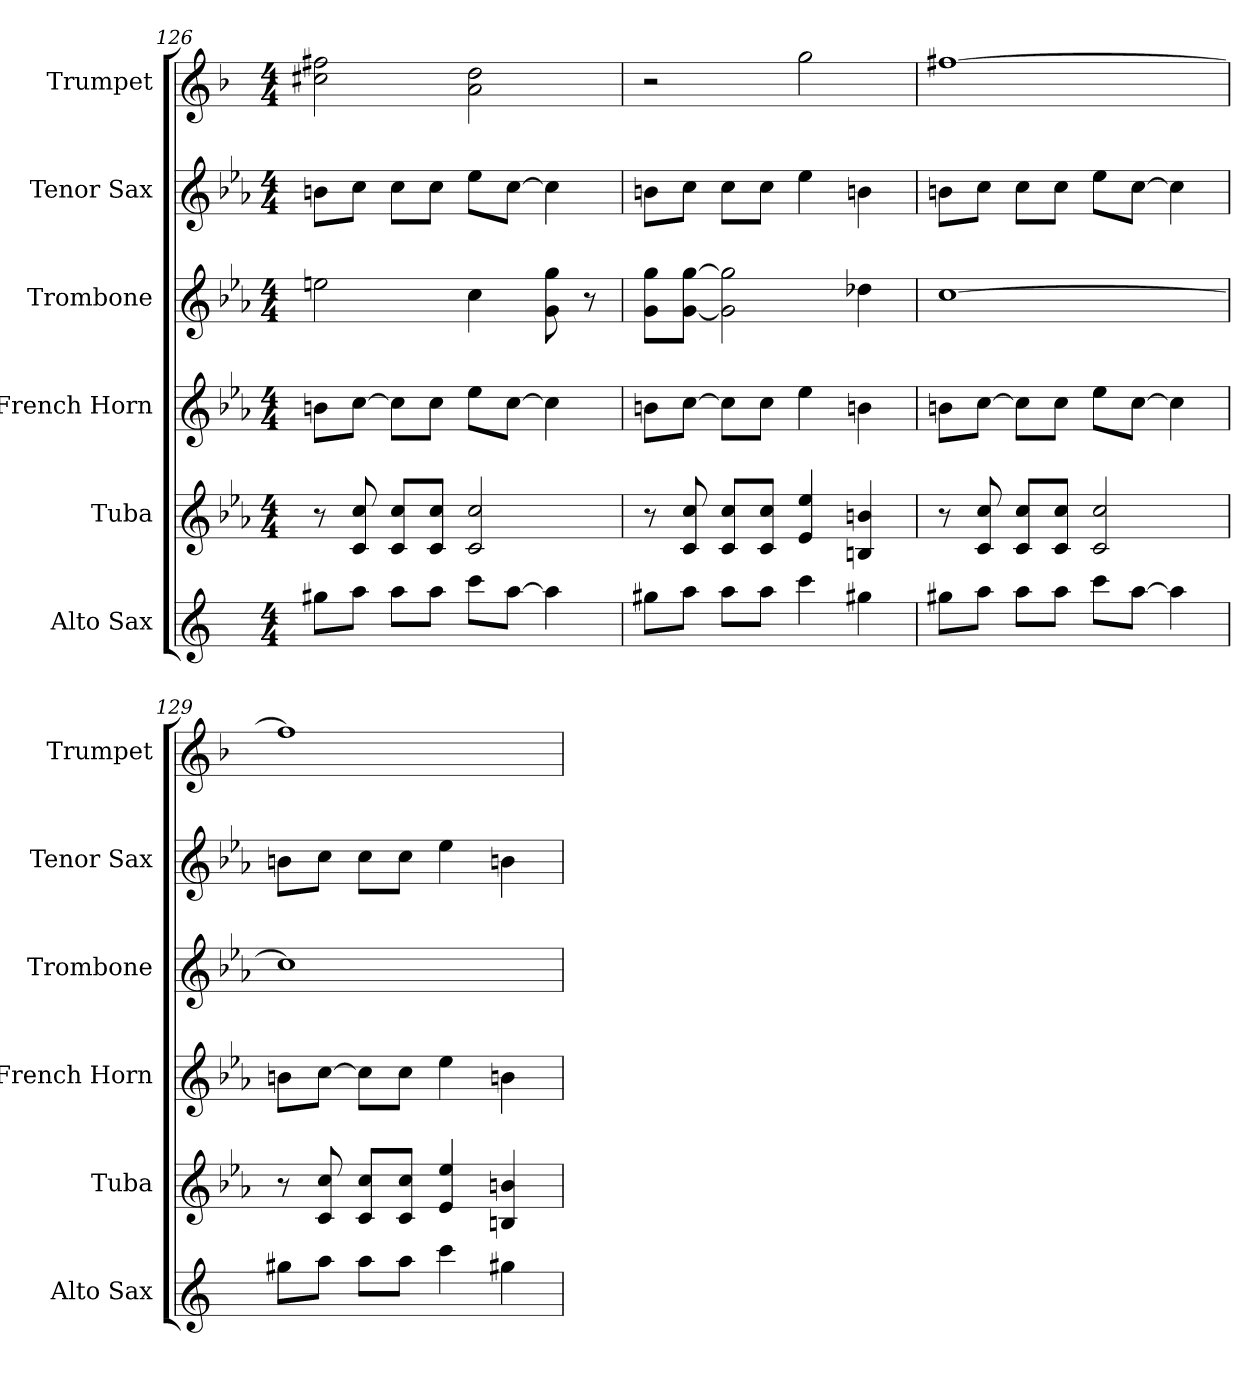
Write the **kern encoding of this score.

**kern	**kern	**kern	**kern	**kern	**kern
*part6	*part5	*part4	*part3	*part2	*part1
*staff6	*staff5	*staff4	*staff3	*staff2	*staff1
*I"Alto Sax	*I"Tuba	*I"French Horn	*I"Trombone	*I"Tenor Sax	*I"Trumpet
*I'Alto Sax	*I'Tuba	*I'French Horn	*I'Trombone	*I'Tenor Sax	*I'Trumpet
*clefG2	*clefG2	*clefG2	*clefG2	*clefG2	*clefG2
*ITrd5c9	*ITrd15c26	*ITrd8c14	*ITrd8c14	*ITrd8c14	*ITrd1c2
*k[b-e-a-]	*k[b-e-a-]	*k[b-e-a-]	*k[b-e-a-]	*k[b-e-a-]	*k[b-e-a-]
*M4/4	*M4/4	*M4/4	*M4/4	*M4/4	*M4/4
=126	=126	=126	=126	=126	=126
8bnL	8r	8BnL	2en	8BnL	2bn 2een
8ccJ	8CC 8C	[8cJ	.	8cJ	.
8ccL	8CC 8CL	8cL]	.	8cL	.
8ccJ	8CC 8CJ	8cJ	.	8cJ	.
8ee-L	2CC 2C	8e-L	4c	8e-L	2g 2cc
[8ccJ	.	[8cJ	.	[8cJ	.
4cc]	.	4c]	8G 8g	4c]	.
.	.	.	8r	.	.
=127	=127	=127	=127	=127	=127
8bnL	8r	8BnL	8G 8gL	8BnL	2r
8ccJ	8CC 8C	[8cJ	[8G [8gJ	8cJ	.
8ccL	8CC 8CL	8cL]	2G] 2g]	8cL	.
8ccJ	8CC 8CJ	8cJ	.	8cJ	.
4ee-	4EE- 4E-	4e-	.	4e-	2ff
4bn	4BBBn 4BBn	4Bn	4d-X	4Bn	.
=128	=128	=128	=128	=128	=128
8bnL	8r	8BnL	[1c	8BnL	[1een
8ccJ	8CC 8C	[8cJ	.	8cJ	.
8ccL	8CC 8CL	8cL]	.	8cL	.
8ccJ	8CC 8CJ	8cJ	.	8cJ	.
8ee-L	2CC 2C	8e-L	.	8e-L	.
[8ccJ	.	[8cJ	.	[8cJ	.
4cc]	.	4c]	.	4c]	.
=129	=129	=129	=129	=129	=129
8bnL	8r	8BnL	1c]	8BnL	1een]
8ccJ	8CC 8C	[8cJ	.	8cJ	.
8ccL	8CC 8CL	8cL]	.	8cL	.
8ccJ	8CC 8CJ	8cJ	.	8cJ	.
4ee-	4EE- 4E-	4e-	.	4e-	.
4bn	4BBBn 4BBn	4Bn	.	4Bn	.
=	=	=	=	=	=
*-	*-	*-	*-	*-	*-
